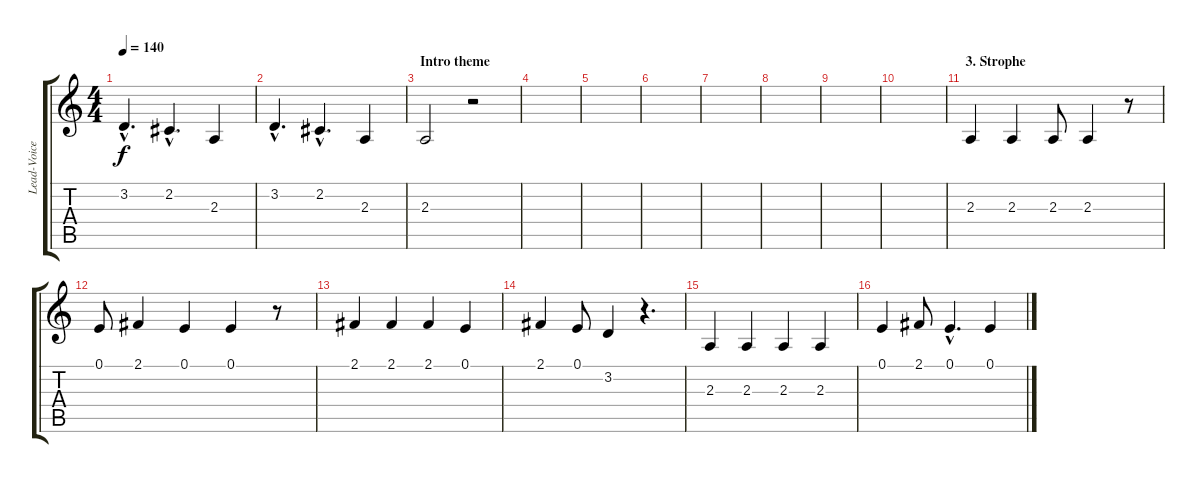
\track ("Lead-Voice (Farin)" "Lead-Voice") {instrument trombone}
\staff {score tabs}
\tuning (E4 B3 G3 D3 A2 E2) {hide}
\ts (4 4)
\tempo 140
\clef g2
\ks c
3.2{hac}.4{d dy f} 2.2{hac}.4{d} 2.3.4 |
3.2{hac}.4{d} 2.2{hac}.4{d} 2.3.4 |
\section ("" "Intro theme")
2.3.2 r.2 |
|
|
|
|
|
|
|
\section ("" "3. Strophe")
2.3.4 2.3.4 2.3.8 2.3.4 r.8 |
0.1.8 2.1.4 0.1.4 0.1.4 r.8 |
2.1.4 2.1.4 2.1.4 0.1.4 |
2.1.4 0.1.8 3.2.4 r.4{d} |
2.3.4 2.3.4 2.3.4 2.3.4 |
0.1.4 2.1.8 0.1{hac}.4{d} 0.1.4
